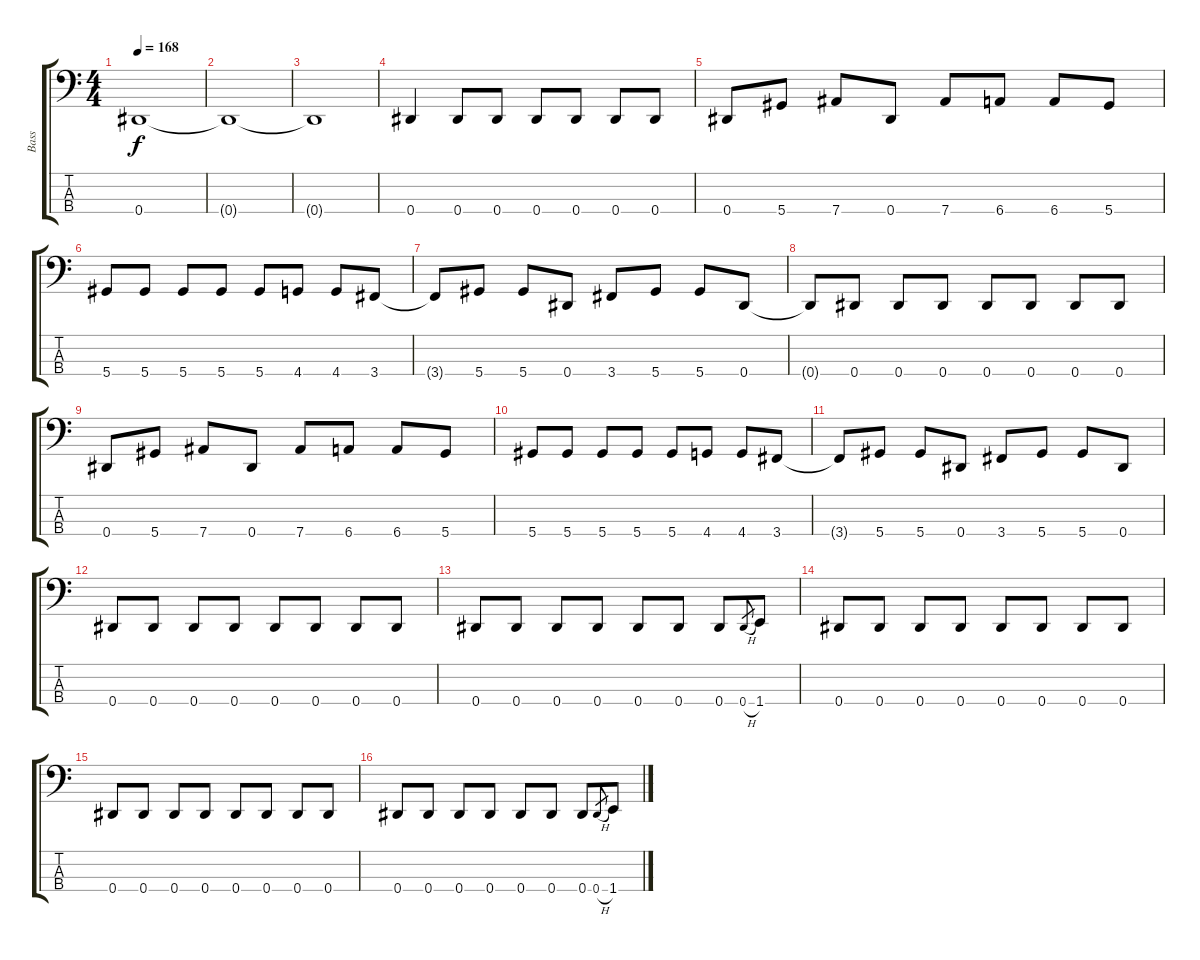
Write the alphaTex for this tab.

\track ("Bass" "Bass") {instrument electricbasspick}
\staff {score tabs}
\tuning (Gb2 Db2 Ab1 Eb1) {hide}
\ts (4 4)
\tempo 168
\clef f4
\ks c
0.4{t}.1{dy f} |
0.4{t}.1 |
0.4{t}.1 |
0.4.4 0.4.8 0.4.8 0.4.8 0.4.8 0.4.8 0.4.8 |
0.4.8 5.4.8 7.4.8 0.4.8 7.4.8 6.4.8 6.4.8 5.4.8 |
5.4.8 5.4.8 5.4.8 5.4.8 5.4.8 4.4.8 4.4.8 3.4.8 |
3.4{t}.8 5.4.8 5.4.8 0.4.8 3.4.8 5.4.8 5.4.8 0.4.8 |
0.4{t}.8 0.4.8 0.4.8 0.4.8 0.4.8 0.4.8 0.4.8 0.4.8 |
0.4.8 5.4.8 7.4.8 0.4.8 7.4.8 6.4.8 6.4.8 5.4.8 |
5.4.8 5.4.8 5.4.8 5.4.8 5.4.8 4.4.8 4.4.8 3.4.8 |
3.4{t}.8 5.4.8 5.4.8 0.4.8 3.4.8 5.4.8 5.4.8 0.4.8 |
0.4.8 0.4.8 0.4.8 0.4.8 0.4.8 0.4.8 0.4.8 0.4.8 |
0.4.8 0.4.8 0.4.8 0.4.8 0.4.8 0.4.8 0.4.8 0.4{h}.8{gr} 1.4.8 |
0.4.8 0.4.8 0.4.8 0.4.8 0.4.8 0.4.8 0.4.8 0.4.8 |
0.4.8 0.4.8 0.4.8 0.4.8 0.4.8 0.4.8 0.4.8 0.4.8 |
0.4.8 0.4.8 0.4.8 0.4.8 0.4.8 0.4.8 0.4.8 0.4{h}.8{gr} 1.4.8
